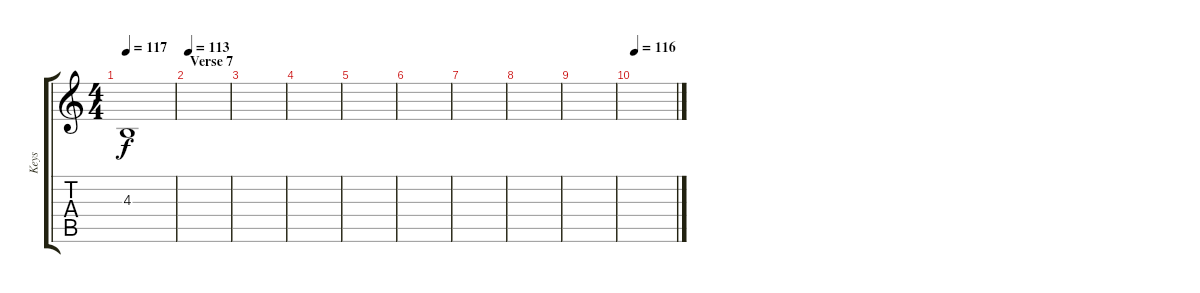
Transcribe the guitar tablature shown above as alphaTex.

\track ("Keys" "Keys") {instrument drawbarorgan}
\staff {score tabs}
\tuning (E4 B3 G3 D3 A2 E2) {hide}
\ts (4 4)
\tempo 117
\clef g2
\ks c
4.3{t}.1{dy f} |
\section ("" "Verse 7")
\tempo 113
|
|
|
|
|
|
|
|
\tempo 116
